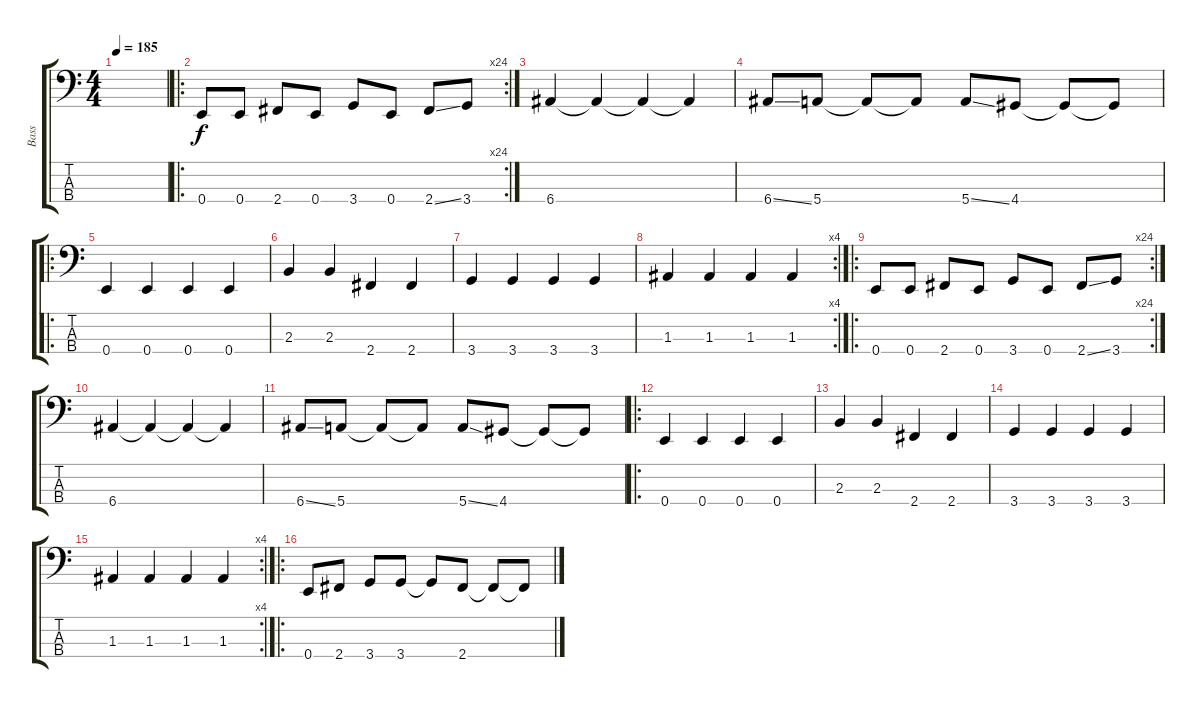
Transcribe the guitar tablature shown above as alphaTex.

\track ("Bass" "Bass") {instrument electricbasspick}
\staff {score tabs}
\tuning (G2 D2 A1 E1) {hide}
\ts (4 4)
\tempo 185
\clef f4
\ks c
|
\ro
\rc 24
0.4.8{instrument electricbasspick} 0.4.8 2.4.8 0.4.8 3.4.8 0.4.8 2.4{ss}.8 3.4.8 |
6.4.4 6.4{t}.4 6.4{t}.4 6.4{t}.4 |
6.4{ss}.8 5.4.8 5.4{t}.8 5.4{t}.8 5.4{ss}.8 4.4.8 4.4{t}.8 4.4{t}.8 |
\ro
0.4.4 0.4.4 0.4.4 0.4.4 |
2.3.4 2.3.4 2.4.4 2.4.4 |
3.4.4 3.4.4 3.4.4 3.4.4 |
\rc 4
1.3.4 1.3.4 1.3.4 1.3.4 |
\ro
\rc 24
0.4.8 0.4.8 2.4.8 0.4.8 3.4.8 0.4.8 2.4{ss}.8 3.4.8 |
6.4.4 6.4{t}.4 6.4{t}.4 6.4{t}.4 |
6.4{ss}.8 5.4.8 5.4{t}.8 5.4{t}.8 5.4{ss}.8 4.4.8 4.4{t}.8 4.4{t}.8 |
\ro
0.4.4 0.4.4 0.4.4 0.4.4 |
2.3.4 2.3.4 2.4.4 2.4.4 |
3.4.4 3.4.4 3.4.4 3.4.4 |
\rc 4
1.3.4 1.3.4 1.3.4 1.3.4 |
\ro
0.4.8 2.4.8 3.4.8 3.4.8 3.4{t}.8 2.4.8 2.4{t}.8 2.4{t}.8
